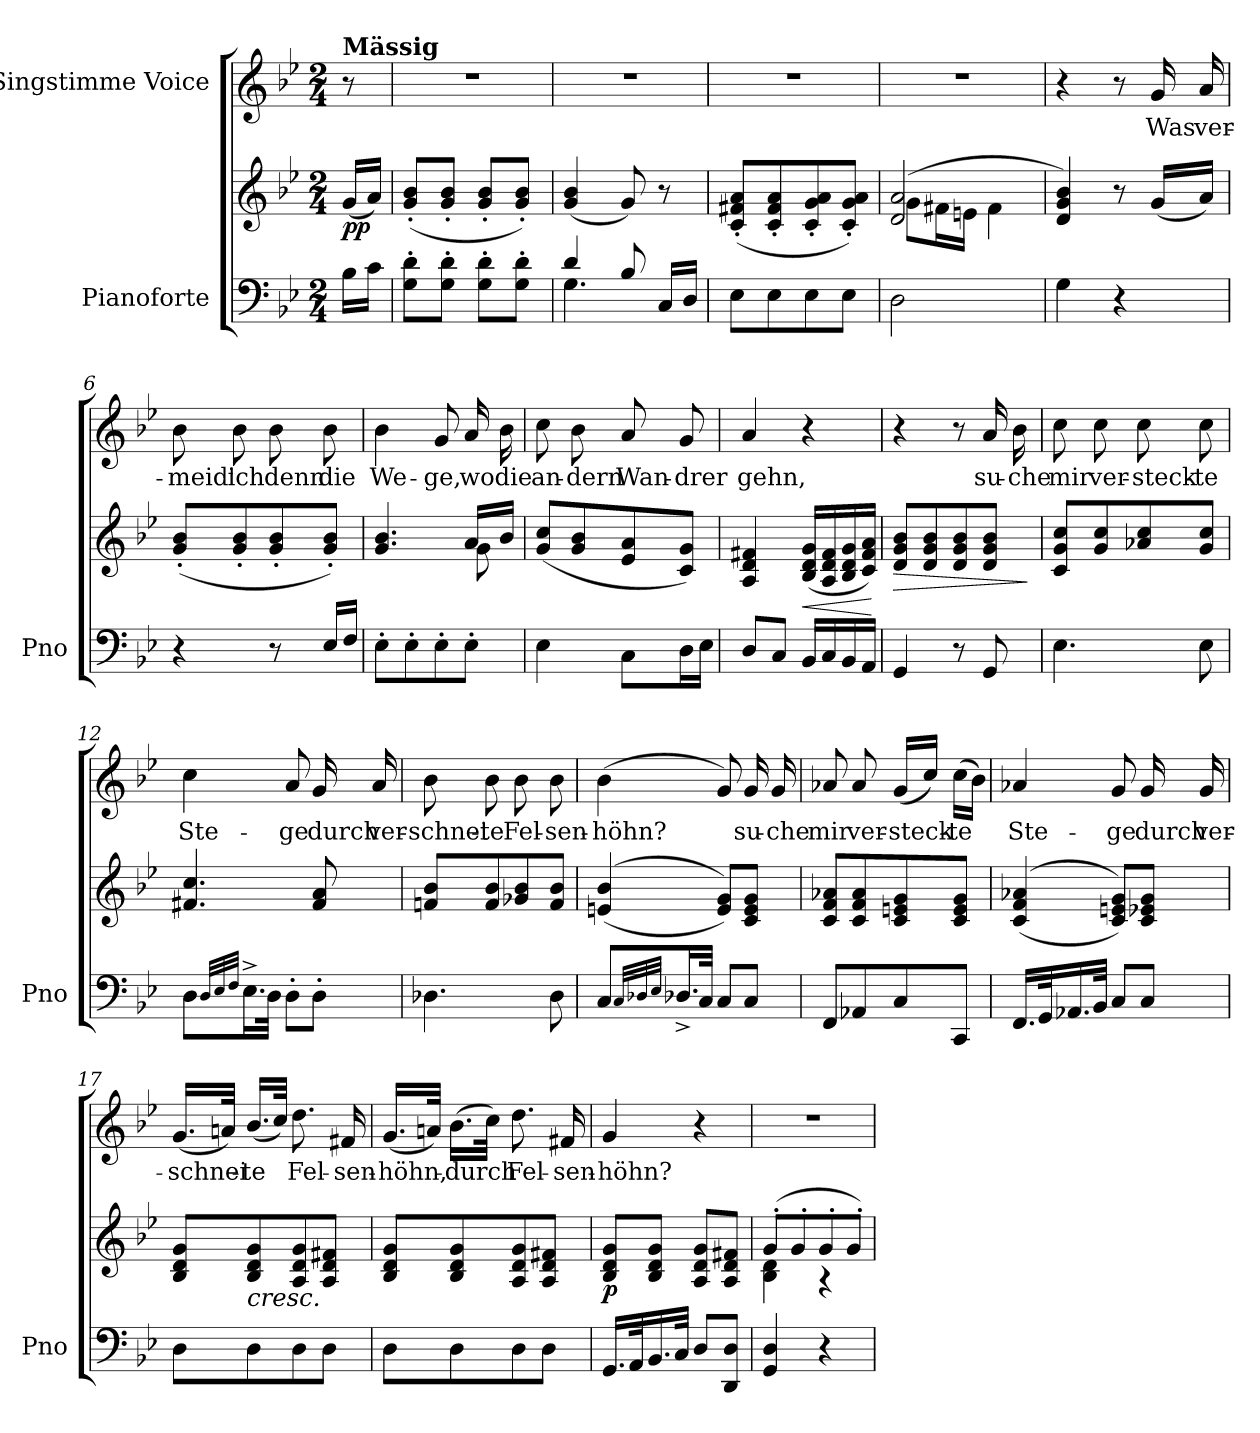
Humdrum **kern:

**kern	**kern	**dynam	**kern	**text
*part2	*part2	*part2	*part1	*part1
*staff3	*staff2	*staff2/3	*staff1	*staff1
*I"Pianoforte	*	*	*I"Singstimme Voice	*
*I'Pno	*	*	*	*
*clefF4	*clefG2	*	*clefG2	*
*k[b-e-]	*k[b-e-]	*	*k[b-e-]	*
*M2/4	*M2/4	*	*M2/4	*
=	=	=	=	=
!	!	!	!LO:TX:a:B:t=Mässig	!
!	!	!LO:DY:b	!	!
16B-\LL	(16g/LL	pp	8r	.
16c\JJ	16a/JJ)	.	.	.
=1	=1	=1	=1	=1
8G\' 8d\'L	(8g/' 8b-/'L	.	2r	.
8G\' 8d\'J	8g/' 8b-/'J	.	.	.
8G\' 8d\'L	8g/' 8b-/'L	.	.	.
8G\' 8d\'J	8g/' 8b-/'J)	.	.	.
=2	=2	=2	=2	=2
*^	*	*	*	*
4d/	4.G\	(4g/ 4b-/	.	2r	.
8B-/	.	8g/)	.	.	.
16C/LL	8ryy	8r	.	.	.
16D/JJ	.	.	.	.	.
*v	*v	*	*	*	*
=3	=3	=3	=3	=3
8E-\L	(8c/' 8f#X/' 8a/'L	.	2r	.
8E-\	8c/' 8f#/' 8a/'	.	.	.
8E-\	8c/' 8g/' 8a/'	.	.	.
8E-\J	8c/' 8g/' 8a/'J)	.	.	.
=4	=4	=4	=4	=4
*	*^	*	*	*
2D\	(2d/ 2a/	8g\L	.	2r	.
.	.	16f#X\L	.	.	.
.	.	16en\JJ	.	.	.
.	.	4f#\	.	.	.
*	*v	*v	*	*	*
!!LO:LB:g=z
=5	=5	=5	=5	=5
4G\	4d/ 4g/ 4b-/)	.	4r	.
4r	8r	.	8r	.
!	!	!	!	!LO:LY:b
.	(16g/LL	.	16g/	Was
!	!	!	!	!LO:LY:b
.	16a/JJ)	.	16a/	ver-
=6	=6	=6	=6	=6
!	!	!	!	!LO:LY:b
4r	(8g/' 8b-/'L	.	8b-\	-meid'
!	!	!	!	!LO:LY:b
.	8g/' 8b-/'	.	8b-\	ich
!	!	!	!	!LO:LY:b
8r	8g/' 8b-/'	.	8b-\	denn
!	!	!	!	!LO:LY:b
16E-/LL	8g/' 8b-/'J)	.	8b-\	die
16F/JJ	.	.	.	.
=7	=7	=7	=7	=7
*	*^	*	*	*
!	!	!	!	!	!LO:LY:b
8E-'\L	4.g/ 4.b-/	4.ryy	.	4b-\	We-
8E-'\	.	.	.	.	.
!	!	!	!	!	!LO:LY:b
8E-'\	.	.	.	8g/	-ge,
!	!	!	!	!	!LO:LY:b
8E-'\J	16a/LL	8g\	.	16a/	wo
!	!	!	!	!	!LO:LY:b
.	16b-/JJ	.	.	16b-\	die
*	*v	*v	*	*	*
=8	=8	=8	=8	=8
!	!	!	!	!LO:LY:b
4E-\	(8g/ 8cc/L	.	8cc\	-an-
!	!	!	!	!LO:LY:b
.	8g/ 8b-/	.	8b-\	-dern
!	!	!	!	!LO:LY:b
8C\L	8e-/ 8a/	.	8a/	Wan-
!	!	!	!	!LO:LY:b
16D\L	8c/ 8g/J)	.	8g/	-drer
16E-\JJ	.	.	.	.
=9	=9	=9	=9	=9
!	!	!	!	!LO:LY:b
8D/L	4A/ 4d/ 4f#X/	.	4a/	gehn,
8C/J	.	.	.	.
!	!	!LO:HP:b	!	!
16BB-/LL	(16B-/ 16d/ 16g/LL	<	4r	.
16C/	16A/ 16d/ 16f#/	.	.	.
16BB-/	16B-/ 16d/ 16g/	.	.	.
16AA/JJ	16c/ 16f#/ 16a/JJ)	.	.	.
.	.	[	.	.
!!LO:LB:g=z
=10	=10	=10	=10	=10
!	!	!LO:HP:b	!	!
4GG/	8d/ 8g/ 8b-/L	>	4r	.
.	8d/ 8g/ 8b-/	.	.	.
8r	8d/ 8g/ 8b-/	.	8r	.
!	!	!	!	!LO:LY:b
8GG/	8d/ 8g/ 8b-/J	.	16a/	su-
!	!	!	!	!LO:LY:b
.	.	.	16b-\	-che
.	.	]	.	.
=11	=11	=11	=11	=11
!	!	!	!	!LO:LY:b
4.E-\	8c/ 8g/ 8cc/L	.	8cc\	mir
!	!	!	!	!LO:LY:b
.	8g/ 8cc/	.	8cc\	ver-
!	!	!	!	!LO:LY:b
.	8a-X/ 8cc/	.	8cc\	-steck-
!	!	!	!	!LO:LY:b
8E-\	8g/ 8cc/J	.	8cc\	-te
=12	=12	=12	=12	=12
!	!	!	!	!LO:LY:b
8D\L	4.f#X/ 4.cc/	.	4cc\	Ste-
32qD/LLL	.	.	.	.
32qE-/	.	.	.	.
32qF/JJJ	.	.	.	.
16.E-^\L	.	.	.	.
32D\JJk	.	.	.	.
!	!	!	!	!LO:LY:b
8D'\L	.	.	8a/	-ge
!	!	!	!	!LO:LY:b
8D'\J	8f#/ 8a/	.	16g/	durch
!	!	!	!	!LO:LY:b
.	.	.	16a/	ver-
=13	=13	=13	=13	=13
!	!	!	!	!LO:LY:b
4.D-X\	8fn/ 8b-/L	.	8b-\	-schnei-
!	!	!	!	!LO:LY:b
.	8f/ 8b-/	.	8b-\	-te
!	!	!	!	!LO:LY:b
.	8g-X/ 8b-/	.	8b-\	Fel-
!	!	!	!	!LO:LY:b
8D-\	8f/ 8b-/J	.	8b-\	-sen-
!!LO:PB:g=z
=14	=14	=14	=14	=14
!	!	!	!	!LO:LY:b
8C/L	(>(4en/ 4b-/	.	(4b-\	-höhn?
32qC/LLL	.	.	.	.
32qD-X/	.	.	.	.
32qE-/JJJ	.	.	.	.
16.D-^/L	.	.	.	.
32C/JJk	.	.	.	.
8C/L	8e/ 8g/L))	.	8g/)	.
!	!	!	!	!LO:LY:b
8C/J	8c/ 8e/ 8g/J	.	16g/	su-
!	!	!	!	!LO:LY:b
.	.	.	16g/	-che
=15	=15	=15	=15	=15
!	!	!	!	!LO:LY:b
8FF/L	8c/ 8f/ 8a-X/L	.	8a-X/	mir
!	!	!	!	!LO:LY:b
8AA-X/	8c/ 8f/ 8a-/	.	8a-/	ver-
!	!	!	!	!LO:LY:b
8C/	8c/ 8en/ 8g/	.	(16g/LL	-steck-
.	.	.	16cc/JJ)	.
!	!	!	!	!LO:LY:b
8CC/J	8c/ 8e/ 8g/J	.	(16cc\LL	-te
.	.	.	16b-\JJ)	.
=16	=16	=16	=16	=16
!	!	!	!	!LO:LY:b
16.FF/LL	(>(4c/ 4f/ 4a-X/	.	4a-X/	Ste-
32GG/K	.	.	.	.
16.AA-X/	.	.	.	.
32BB-/JJk	.	.	.	.
!	!	!	!	!LO:LY:b
8C/L	8c/ 8en/ 8g/L))	.	8g/	-ge
!	!	!	!	!LO:LY:b
8C/J	8c/ 8e-X/ 8g/J	.	16g/	durch
!	!	!	!	!LO:LY:b
.	.	.	16g/	ver-
=17	=17	=17	=17	=17
!	!	!	!	!LO:LY:b
8D\L	8B-/ 8d/ 8g/L	.	(16.g/LL	-schnei-
.	.	.	32an/JJk)	.
!	!LO:TX:b:i:t=cresc.	!	!	!
!	!	!	!	!LO:LY:b
8D\	8B-/ 8d/ 8g/	.	(16.b-/LL	-te
.	.	.	32cc/JJk)	.
!	!	!	!	!LO:LY:b
8D\	8A/ 8d/ 8g/	.	8.dd\	Fel-
8D\J	8A/ 8d/ 8f#X/J	.	.	.
!	!	!	!	!LO:LY:b
.	.	.	16f#X/	-sen-
!!LO:LB:g=z
=18	=18	=18	=18	=18
!	!	!	!	!LO:LY:b
8D\L	8B-/ 8d/ 8g/L	.	(16.g/LL	-höhn,-
.	.	.	32an/JJk)	.
!	!	!	!	!LO:LY:b
8D\	8B-/ 8d/ 8g/	.	(16.b-\LL	-durch
.	.	.	32cc\JJk)	.
!	!	!	!	!LO:LY:b
8D\	8A/ 8d/ 8g/	.	8.dd\	-Fel-
8D\J	8A/ 8d/ 8f#X/J	.	.	.
!	!	!	!	!LO:LY:b
.	.	.	16f#X/	-sen-
=19	=19	=19	=19	=19
!	!	!LO:DY:b	!	!LO:LY:b
16.GG/LL	8B-/ 8d/ 8g/L	p	4g/	-höhn?
32AA/K	.	.	.	.
16.BB-/	8B-/ 8d/ 8g/J	.	.	.
32C/JJk	.	.	.	.
8D/L	8A/ 8d/ 8g/L	.	4r	.
8DD/ 8D/J	8A/ 8d/ 8f#X/J	.	.	.
=20	=20	=20	=20	=20
*	*^	*	*	*
4GG/ 4D/	(8g'/L	4B-\ 4d\	.	2r	.
.	8g'/	.	.	.	.
4r	8g'/	4r	.	.	.
.	8g'/J)	.	.	.	.
*	*v	*v	*	*	*
=	=	=	=	=
*-	*-	*-	*-	*-
